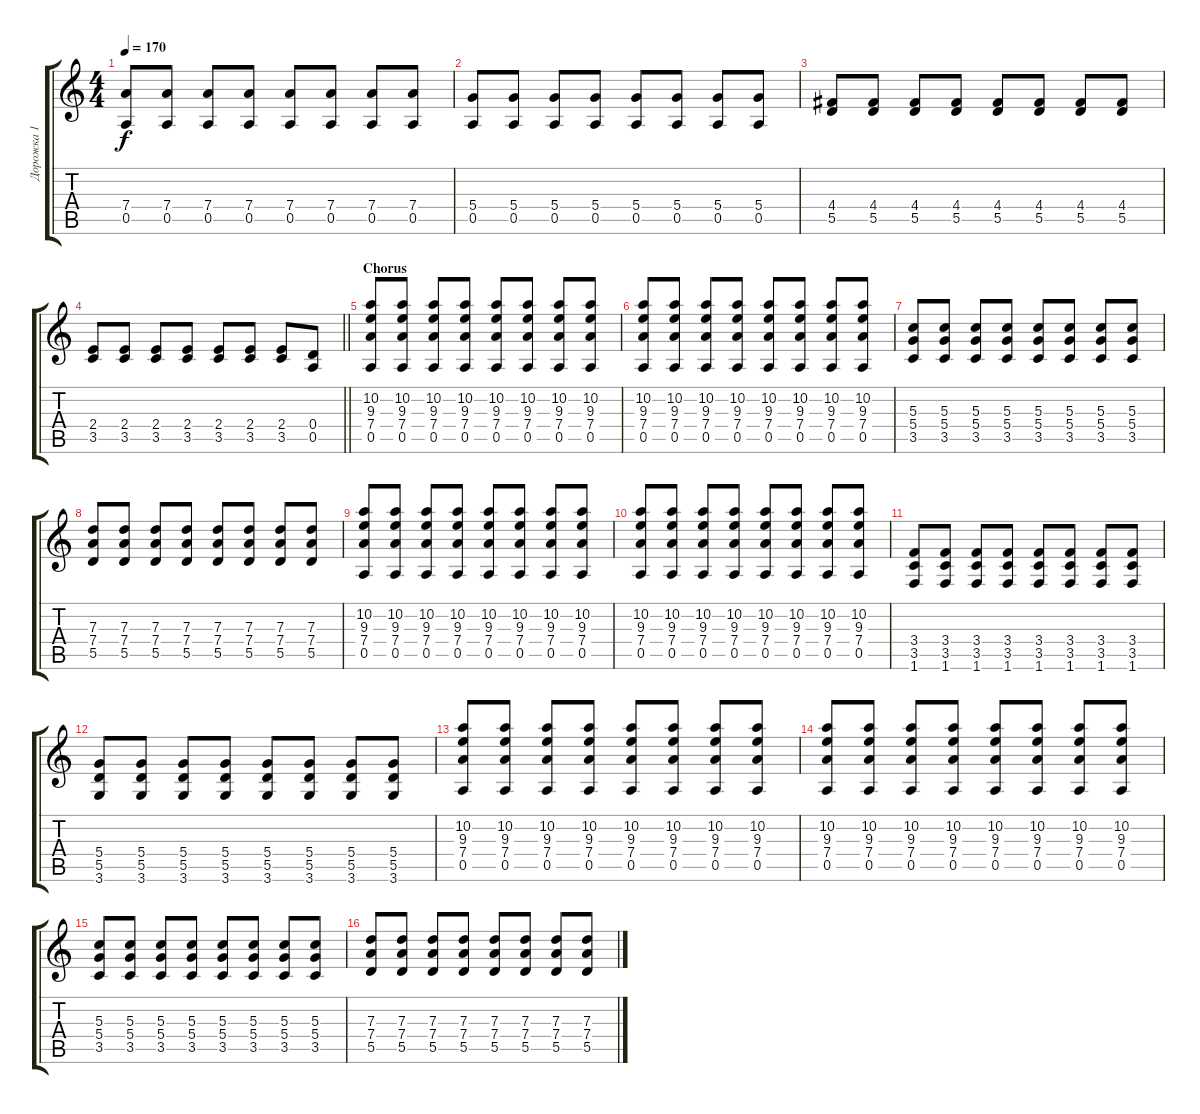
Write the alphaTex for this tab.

\track ("Дорожка 1" "Дорожка 1") {instrument overdrivenguitar}
\staff {score tabs}
\tuning (E4 B3 G3 D3 A2 E2) {hide}
\ts (4 4)
\tempo 170
\clef g2
\ks c
(7.4 0.5).8{dy f} (7.4 0.5).8 (7.4 0.5).8 (7.4 0.5).8 (7.4 0.5).8 (7.4 0.5).8 (7.4 0.5).8 (7.4 0.5).8 |
(5.4 0.5).8 (5.4 0.5).8 (5.4 0.5).8 (5.4 0.5).8 (5.4 0.5).8 (5.4 0.5).8 (5.4 0.5).8 (5.4 0.5).8 |
(4.4 5.5).8 (4.4 5.5).8 (4.4 5.5).8 (4.4 5.5).8 (4.4 5.5).8 (4.4 5.5).8 (4.4 5.5).8 (4.4 5.5).8 |
\barLineRight lightlight
(2.4 3.5).8 (2.4 3.5).8 (2.4 3.5).8 (2.4 3.5).8 (2.4 3.5).8 (2.4 3.5).8 (2.4 3.5).8 (0.4 0.5).8 |
\section ("" "Chorus")
(10.2 9.3 7.4 0.5).8 (10.2 9.3 7.4 0.5).8 (10.2 9.3 7.4 0.5).8 (10.2 9.3 7.4 0.5).8 (10.2 9.3 7.4 0.5).8 (10.2 9.3 7.4 0.5).8 (10.2 9.3 7.4 0.5).8 (10.2 9.3 7.4 0.5).8 |
(10.2 9.3 7.4 0.5).8 (10.2 9.3 7.4 0.5).8 (10.2 9.3 7.4 0.5).8 (10.2 9.3 7.4 0.5).8 (10.2 9.3 7.4 0.5).8 (10.2 9.3 7.4 0.5).8 (10.2 9.3 7.4 0.5).8 (10.2 9.3 7.4 0.5).8 |
(5.3 5.4 3.5).8 (5.3 5.4 3.5).8 (5.3 5.4 3.5).8 (5.3 5.4 3.5).8 (5.3 5.4 3.5).8 (5.3 5.4 3.5).8 (5.3 5.4 3.5).8 (5.3 5.4 3.5).8 |
(7.3 7.4 5.5).8 (7.3 7.4 5.5).8 (7.3 7.4 5.5).8 (7.3 7.4 5.5).8 (7.3 7.4 5.5).8 (7.3 7.4 5.5).8 (7.3 7.4 5.5).8 (7.3 7.4 5.5).8 |
(10.2 9.3 7.4 0.5).8 (10.2 9.3 7.4 0.5).8 (10.2 9.3 7.4 0.5).8 (10.2 9.3 7.4 0.5).8 (10.2 9.3 7.4 0.5).8 (10.2 9.3 7.4 0.5).8 (10.2 9.3 7.4 0.5).8 (10.2 9.3 7.4 0.5).8 |
(10.2 9.3 7.4 0.5).8 (10.2 9.3 7.4 0.5).8 (10.2 9.3 7.4 0.5).8 (10.2 9.3 7.4 0.5).8 (10.2 9.3 7.4 0.5).8 (10.2 9.3 7.4 0.5).8 (10.2 9.3 7.4 0.5).8 (10.2 9.3 7.4 0.5).8 |
(3.4 3.5 1.6).8 (3.4 3.5 1.6).8 (3.4 3.5 1.6).8 (3.4 3.5 1.6).8 (3.4 3.5 1.6).8 (3.4 3.5 1.6).8 (3.4 3.5 1.6).8 (3.4 3.5 1.6).8 |
(5.4 5.5 3.6).8 (5.4 5.5 3.6).8 (5.4 5.5 3.6).8 (5.4 5.5 3.6).8 (5.4 5.5 3.6).8 (5.4 5.5 3.6).8 (5.4 5.5 3.6).8 (5.4 5.5 3.6).8 |
(10.2 9.3 7.4 0.5).8 (10.2 9.3 7.4 0.5).8 (10.2 9.3 7.4 0.5).8 (10.2 9.3 7.4 0.5).8 (10.2 9.3 7.4 0.5).8 (10.2 9.3 7.4 0.5).8 (10.2 9.3 7.4 0.5).8 (10.2 9.3 7.4 0.5).8 |
(10.2 9.3 7.4 0.5).8 (10.2 9.3 7.4 0.5).8 (10.2 9.3 7.4 0.5).8 (10.2 9.3 7.4 0.5).8 (10.2 9.3 7.4 0.5).8 (10.2 9.3 7.4 0.5).8 (10.2 9.3 7.4 0.5).8 (10.2 9.3 7.4 0.5).8 |
(5.3 5.4 3.5).8 (5.3 5.4 3.5).8 (5.3 5.4 3.5).8 (5.3 5.4 3.5).8 (5.3 5.4 3.5).8 (5.3 5.4 3.5).8 (5.3 5.4 3.5).8 (5.3 5.4 3.5).8 |
(7.3 7.4 5.5).8 (7.3 7.4 5.5).8 (7.3 7.4 5.5).8 (7.3 7.4 5.5).8 (7.3 7.4 5.5).8 (7.3 7.4 5.5).8 (7.3 7.4 5.5).8 (7.3 7.4 5.5).8
